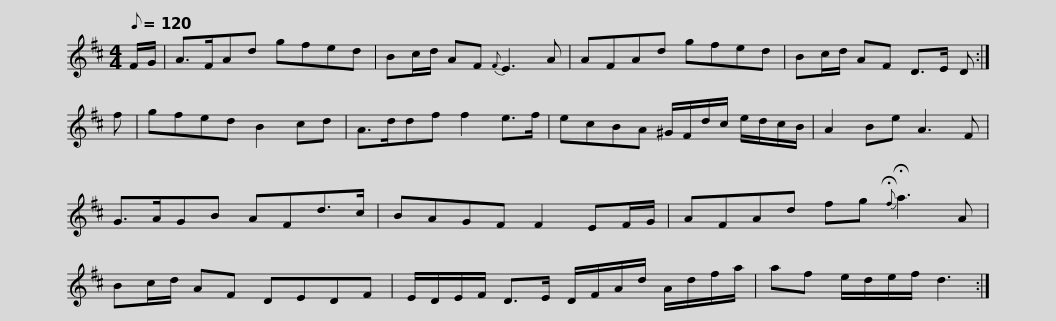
X:1
L:1/8
Q:1/8=120
M:4/4
I:linebreak $
K:D
V:1 treble
V:1
 F/G/ | A>FAd gfed | Bc/d/ AF{F} E3 A | AFAd gfed | Bc/d/ AF D>E D :| %5
 f |$ gfed B2 cd | A>ddf f2 e>f | ecBA ^G/F/d/c/ e/d/c/B/ | A2 Be A3 F | %10
 G>AGB AFd>c |$ BAGF F2 EF/G/ | AFAd fg{!fermata!f} !fermata!a3 A | Bc/d/ AF DEDF | E/D/E/F/ D>E D/F/A/d/ A/d/f/a/ |$ %15
 af e/d/e/f/ d3 :| %16
